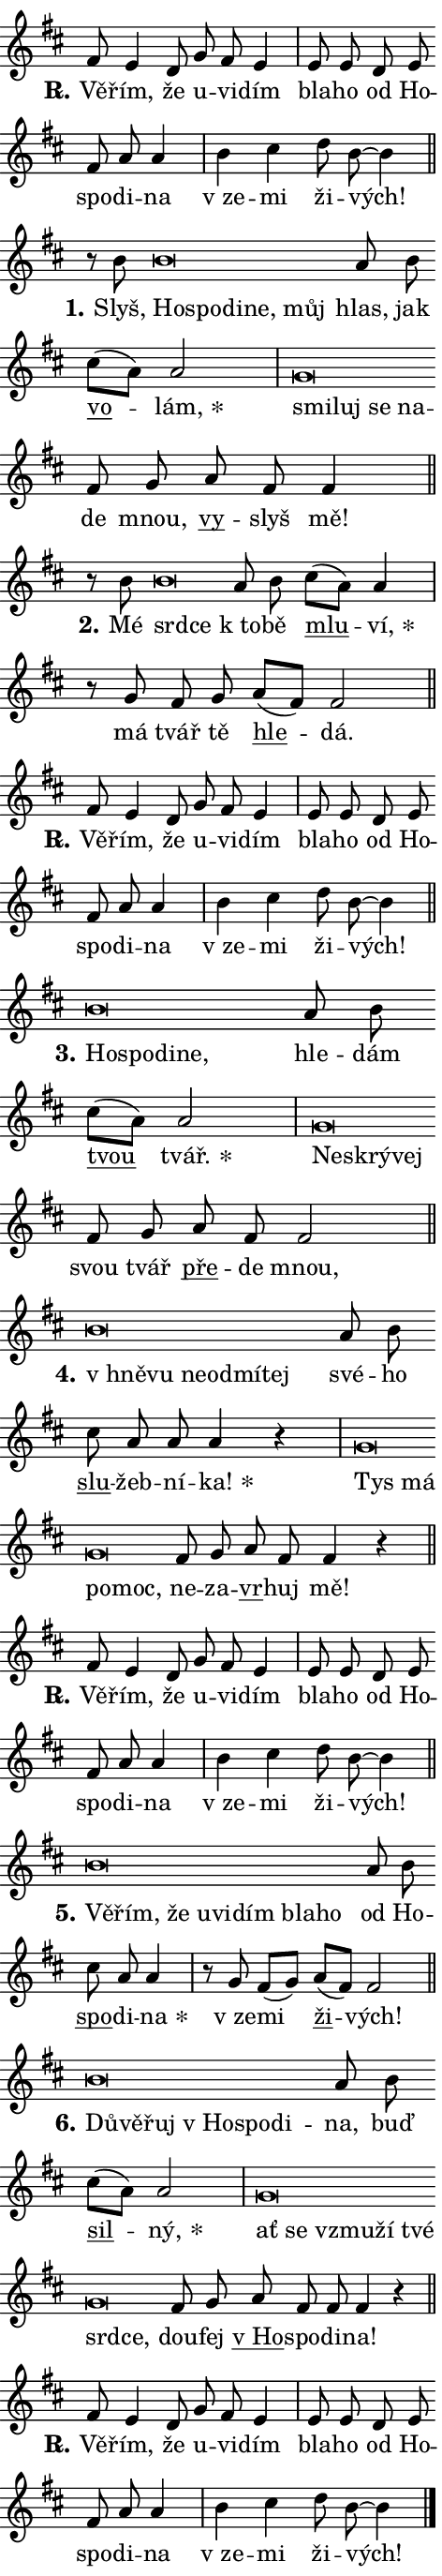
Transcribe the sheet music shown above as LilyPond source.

\version "2.24.0"
\header { tagline = "" }
\paper {
  indent = 0\cm
  top-margin = 0\cm
  right-margin = 0.13\cm % to fit lyric hyphens
  bottom-margin = 0\cm
  left-margin = 0\cm
  paper-width = 8\cm
  page-breaking = #ly:one-page-breaking
  system-system-spacing.basic-distance = #11
  score-system-spacing.basic-distance = #11
  ragged-last = ##f
}


%% Author: Thomas Morley
%% https://lists.gnu.org/archive/html/lilypond-user/2020-05/msg00002.html
#(define (line-position grob)
"Returns position of @var[grob} in current system:
   @code{'start}, if at first time-step
   @code{'end}, if at last time-step
   @code{'middle} otherwise
"
  (let* ((col (ly:item-get-column grob))
         (ln (ly:grob-object col 'left-neighbor))
         (rn (ly:grob-object col 'right-neighbor))
         (col-to-check-left (if (ly:grob? ln) ln col))
         (col-to-check-right (if (ly:grob? rn) rn col))
         (break-dir-left
           (and
             (ly:grob-property col-to-check-left 'non-musical #f)
             (ly:item-break-dir col-to-check-left)))
         (break-dir-right
           (and
             (ly:grob-property col-to-check-right 'non-musical #f)
             (ly:item-break-dir col-to-check-right))))
        (cond ((eqv? 1 break-dir-left) 'start)
              ((eqv? -1 break-dir-right) 'end)
              (else 'middle))))

#(define (tranparent-at-line-position vctor)
  (lambda (grob)
  "Relying on @code{line-position} select the relevant enry from @var{vctor}.
Used to determine transparency,"
    (case (line-position grob)
      ((end) (not (vector-ref vctor 0)))
      ((middle) (not (vector-ref vctor 1)))
      ((start) (not (vector-ref vctor 2))))))

noteHeadBreakVisibility =
#(define-music-function (break-visibility)(vector?)
"Makes @code{NoteHead}s transparent relying on @var{break-visibility}"
#{
  \override NoteHead.transparent =
    #(tranparent-at-line-position break-visibility)
#})

#(define delete-ledgers-for-transparent-note-heads
  (lambda (grob)
    "Reads whether a @code{NoteHead} is transparent.
If so this @code{NoteHead} is removed from @code{'note-heads} from
@var{grob}, which is supposed to be @code{LedgerLineSpanner}.
As a result ledgers are not printed for this @code{NoteHead}"
    (let* ((nhds-array (ly:grob-object grob 'note-heads))
           (nhds-list
             (if (ly:grob-array? nhds-array)
                 (ly:grob-array->list nhds-array)
                 '()))
           ;; Relies on the transparent-property being done before
           ;; Staff.LedgerLineSpanner.after-line-breaking is executed.
           ;; This is fragile ...
           (to-keep
             (remove
               (lambda (nhd)
                 (ly:grob-property nhd 'transparent #f))
               nhds-list)))
      ;; TODO find a better method to iterate over grob-arrays, similiar
      ;; to filter/remove etc for lists
      ;; For now rebuilt from scratch
      (set! (ly:grob-object grob 'note-heads)  '())
      (for-each
        (lambda (nhd)
          (ly:pointer-group-interface::add-grob grob 'note-heads nhd))
        to-keep))))

squashNotes = {
  \override NoteHead.X-extent = #'(-0.2 . 0.2)
  \override NoteHead.Y-extent = #'(-0.75 . 0)
  \override NoteHead.stencil =
    #(lambda (grob)
       (let ((pos (ly:grob-property grob 'staff-position)))
         (begin
           (if (< pos -7) (display "ERROR: Lower brevis then expected\n") (display ""))
           (if (<= pos -6) ly:text-interface::print ly:note-head::print))))
}
unSquashNotes = {
  \revert NoteHead.X-extent
  \revert NoteHead.Y-extent
  \revert NoteHead.stencil
}

hideNotes = \noteHeadBreakVisibility #begin-of-line-visible
unHideNotes = \noteHeadBreakVisibility #all-visible

% work-around for resetting accidentals
% https://lilypond.org/doc/v2.23/Documentation/notation/displaying-rhythms#unmetered-music
cadenzaMeasure = {
  \cadenzaOff
  \partial 1024 s1024
  \cadenzaOn
}

#(define-markup-command (accent layout props text) (markup?)
  "Underline accented syllable"
  (interpret-markup layout props
    #{\markup \override #'(offset . 4.3) \underline { #text }#}))

responsum = \markup \concat {
  "R" \hspace #-1.05 \path #0.1 #'((moveto 0 0.07) (lineto 0.9 0.8)) \hspace #0.05 "."
}

spaceSize = #0.6828661417322834 % exact space size for TeX Gyre Schola

\layout {
  \context {
    \Staff
    \remove "Time_signature_engraver"
    \override LedgerLineSpanner.after-line-breaking = #delete-ledgers-for-transparent-note-heads
  }
  \context {
    \Lyrics {
      \override LyricSpace.minimum-distance = \spaceSize
      \override LyricText.font-name = #"TeX Gyre Schola"
      \override LyricText.font-size = 1
      \override StanzaNumber.font-name = #"TeX Gyre Schola Bold"
      \override StanzaNumber.font-size = 1
    }
  }
  \context {
    \Score 
    \override NoteHead.text =
      #(lambda (grob) 
        (let ((pos (ly:grob-property grob 'staff-position)))
          #{\markup {
            \combine
              \halign #-0.55 \raise #(if (= pos -6) 0 0.5) \override #'(thickness . 2) \draw-line #'(3.2 . 0)
              \musicglyph "noteheads.sM1"
          }#}))
  }
}

% magnetic-lyrics.ily
%
%   written by
%     Jean Abou Samra <jean@abou-samra.fr>
%     Werner Lemberg <wl@gnu.org>
%
%   adapted by
%     Jiri Hon <jiri.hon@gmail.com>
%
% Version 2022-Apr-15

% https://www.mail-archive.com/lilypond-user@gnu.org/msg149350.html

#(define (Left_hyphen_pointer_engraver context)
   "Collect syllable-hyphen-syllable occurrences in lyrics and store
them in properties.  This engraver only looks to the left.  For
example, if the lyrics input is @code{foo -- bar}, it does the
following.

@itemize @bullet
@item
Set the @code{text} property of the @code{LyricHyphen} grob between
@q{foo} and @q{bar} to @code{foo}.

@item
Set the @code{left-hyphen} property of the @code{LyricText} grob with
text @q{foo} to the @code{LyricHyphen} grob between @q{foo} and
@q{bar}.
@end itemize

Use this auxiliary engraver in combination with the
@code{lyric-@/text::@/apply-@/magnetic-@/offset!} hook."
   (let ((hyphen #f)
         (text #f))
     (make-engraver
      (acknowledgers
       ((lyric-syllable-interface engraver grob source-engraver)
        (set! text grob)))
      (end-acknowledgers
       ((lyric-hyphen-interface engraver grob source-engraver)
        ;(when (not (grob::has-interface grob 'lyric-space-interface))
          (set! hyphen grob)));)
      ((stop-translation-timestep engraver)
       (when (and text hyphen)
         (ly:grob-set-object! text 'left-hyphen hyphen))
       (set! text #f)
       (set! hyphen #f)))))

#(define (lyric-text::apply-magnetic-offset! grob)
   "If the space between two syllables is less than the value in
property @code{LyricText@/.details@/.squash-threshold}, move the right
syllable to the left so that it gets concatenated with the left
syllable.

Use this function as a hook for
@code{LyricText@/.after-@/line-@/breaking} if the
@code{Left_@/hyphen_@/pointer_@/engraver} is active."
   (let ((hyphen (ly:grob-object grob 'left-hyphen #f)))
     (when hyphen
       (let ((left-text (ly:spanner-bound hyphen LEFT)))
         (when (grob::has-interface left-text 'lyric-syllable-interface)
           (let* ((common (ly:grob-common-refpoint grob left-text X))
                  (this-x-ext (ly:grob-extent grob common X))
                  (left-x-ext
                   (begin
                     ;; Trigger magnetism for left-text.
                     (ly:grob-property left-text 'after-line-breaking)
                     (ly:grob-extent left-text common X)))
                  ;; `delta` is the gap width between two syllables.
                  (delta (- (interval-start this-x-ext)
                            (interval-end left-x-ext)))
                  (details (ly:grob-property grob 'details))
                  (threshold (assoc-get 'squash-threshold details 0.2)))
             (when (< delta threshold)
               (let* (;; We have to manipulate the input text so that
                      ;; ligatures crossing syllable boundaries are not
                      ;; disabled.  For languages based on the Latin
                      ;; script this is essentially a beautification.
                      ;; However, for non-Western scripts it can be a
                      ;; necessity.
                      (lt (ly:grob-property left-text 'text))
                      (rt (ly:grob-property grob 'text))
                      (is-space (grob::has-interface hyphen 'lyric-space-interface))
                      (space (if is-space " " ""))
                      (extra-delta (if is-space spaceSize 0))
                      ;; Append new syllable.
                      (ltrt-space (if (and (string? lt) (string? rt))
                                (string-append lt space rt)
                                (make-concat-markup (list lt space rt))))
                      ;; Right-align `ltrt` to the right side.
                      (ltrt-space-markup (grob-interpret-markup
                               grob
                               (make-translate-markup
                                (cons (interval-length this-x-ext) 0)
                                (make-right-align-markup ltrt-space)))))
                 (begin
                   ;; Don't print `left-text`.
                   (ly:grob-set-property! left-text 'stencil #f)
                   ;; Set text and stencil (which holds all collected
                   ;; syllables so far) and shift it to the left.
                   (ly:grob-set-property! grob 'text ltrt-space)
                   (ly:grob-set-property! grob 'stencil ltrt-space-markup)
                   (ly:grob-translate-axis! grob (- (- delta extra-delta)) X))))))))))


#(define (lyric-hyphen::displace-bounds-first grob)
   ;; Make very sure this callback isn't triggered too early.
   (let ((left (ly:spanner-bound grob LEFT))
         (right (ly:spanner-bound grob RIGHT)))
     (ly:grob-property left 'after-line-breaking)
     (ly:grob-property right 'after-line-breaking)
     (ly:lyric-hyphen::print grob)))

squashThreshold = #0.4

\layout {
  \context {
    \Lyrics
    \consists #Left_hyphen_pointer_engraver
    \override LyricText.after-line-breaking =
      #lyric-text::apply-magnetic-offset!
    \override LyricHyphen.stencil = #lyric-hyphen::displace-bounds-first
    \override LyricText.details.squash-threshold = \squashThreshold
    \override LyricHyphen.minimum-distance = 0
    \override LyricHyphen.minimum-length = \squashThreshold
  }
}

squashText = \override LyricText.details.squash-threshold = 9999
unSquashText = \override LyricText.details.squash-threshold = \squashThreshold

leftText = \override LyricText.self-alignment-X = #LEFT
unLeftText = \revert LyricText.self-alignment-X

starOffset = #(lambda (grob) 
                (let ((x_offset (ly:self-alignment-interface::aligned-on-x-parent grob)))
                  (if (= x_offset 0) 0 (+ x_offset 1.2))))

star = #(define-music-function (syllable)(string?)
"Append star separator at the end of a syllable"
#{
  \once \override LyricText.X-offset = #starOffset
  \lyricmode { \markup {
    #syllable
    \override #'((font-name . "TeX Gyre Schola Bold")) \hspace #0.2 \lower #0.65 \larger "*"
  } }
#})

starAccent = #(define-music-function (syllable)(string?)
"Append star separator at the end of a syllable and make accent"
#{
  \once \override LyricText.X-offset = #starOffset
  \lyricmode { \markup {
    \accent #syllable
    \override #'((font-name . "TeX Gyre Schola Bold")) \hspace #0.2 \lower #0.65 \larger "*"
  } }
#})

breath = #(define-music-function (syllable)(string?)
"Append breathing indicator at the end of a syllable"
#{
  \lyricmode { \markup { #syllable "+" } }
#})

optionalBreath = #(define-music-function (syllable)(string?)
"Append optional breathing indicator at the end of a syllable"
#{
  \lyricmode { \markup { #syllable "(+)" } }
#})


\score {
    <<
        \new Voice = "melody" { \cadenzaOn \key d \major \relative { fis'8 e4 d8 g fis e4 \cadenzaMeasure \bar "|" e8 e d e \bar "" fis a a4 \cadenzaMeasure \bar "|" b cis d8 b~ b4 \cadenzaMeasure \bar "||" \break } }
        \new Lyrics \lyricsto "melody" { \lyricmode { \set stanza = \responsum
Vě -- řím, že u -- vi -- dím bla -- ho od Ho -- spo -- di -- na "v ze" -- mi ži -- vých! } }
    >>
    \layout {}
}

\score {
    <<
        \new Voice = "melody" { \cadenzaOn \key d \major \relative { r8 b'8 \squashNotes b\breve*1/16 \hideNotes \breve*1/16 \bar "" \breve*1/16 \bar "" \breve*1/16 \breve*1/16 \bar "" \unHideNotes \unSquashNotes a8 b \bar "" cis[( a)] a2 \cadenzaMeasure \bar "|" \squashNotes g\breve*1/16 \hideNotes \breve*1/16 \bar "" \breve*1/16 \breve*1/16 \bar "" \unHideNotes \unSquashNotes fis8 g \bar "" a fis fis4 \cadenzaMeasure \bar "||" \break } }
        \new Lyrics \lyricsto "melody" { \lyricmode { \set stanza = "1."
Slyš, \leftText Ho -- \squashText spo -- di -- ne, můj \unLeftText \unSquashText hlas, jak \markup \accent vo -- \star lám, \leftText smi -- \squashText luj se na -- \unLeftText \unSquashText de mnou, \markup \accent vy -- slyš mě! } }
    >>
    \layout {}
}

\score {
    <<
        \new Voice = "melody" { \cadenzaOn \key d \major \relative { r8 b'8 \squashNotes b\breve*1/16 \hideNotes \breve*1/16 \bar "" \unHideNotes \unSquashNotes a8 b \bar "" cis[( a)] a4 \cadenzaMeasure \bar "|" r8 g8 fis8 g \bar "" a[( fis)] fis2 \cadenzaMeasure \bar "||" \break } }
        \new Lyrics \lyricsto "melody" { \lyricmode { \set stanza = "2."
Mé \leftText srd -- \squashText ce \unLeftText \unSquashText "k to" -- bě \markup \accent mlu -- \star ví, má tvář tě \markup \accent hle -- dá. } }
    >>
    \layout {}
}

\score {
    <<
        \new Voice = "melody" { \cadenzaOn \key d \major \relative { fis'8 e4 d8 g fis e4 \cadenzaMeasure \bar "|" e8 e d e \bar "" fis a a4 \cadenzaMeasure \bar "|" b cis d8 b~ b4 \cadenzaMeasure \bar "||" \break } }
        \new Lyrics \lyricsto "melody" { \lyricmode { \set stanza = \responsum
Vě -- řím, že u -- vi -- dím bla -- ho od Ho -- spo -- di -- na "v ze" -- mi ži -- vých! } }
    >>
    \layout {}
}

\score {
    <<
        \new Voice = "melody" { \cadenzaOn \key d \major \relative { \squashNotes b'\breve*1/16 \hideNotes \breve*1/16 \bar "" \breve*1/16 \breve*1/16 \bar "" \unHideNotes \unSquashNotes a8 b \bar "" cis[( a)] a2 \cadenzaMeasure \bar "|" \squashNotes g\breve*1/16 \hideNotes \breve*1/16 \breve*1/16 \bar "" \unHideNotes \unSquashNotes fis8 g \bar "" a fis fis2 \cadenzaMeasure \bar "||" \break } }
        \new Lyrics \lyricsto "melody" { \lyricmode { \set stanza = "3."
\leftText Ho -- \squashText spo -- di -- ne, \unLeftText \unSquashText hle -- dám \markup \accent tvou \star tvář. \leftText Ne -- \squashText skrý -- vej \unLeftText \unSquashText svou tvář \markup \accent pře -- de mnou, } }
    >>
    \layout {}
}

\score {
    <<
        \new Voice = "melody" { \cadenzaOn \key d \major \relative { \squashNotes b'\breve*1/16 \hideNotes \breve*1/16 \bar "" \breve*1/16 \bar "" \breve*1/16 \bar "" \breve*1/16 \breve*1/16 \bar "" \unHideNotes \unSquashNotes a8 b \bar "" cis a a a4 r \cadenzaMeasure \bar "|" \squashNotes g\breve*1/16 \hideNotes \breve*1/16 \bar "" \breve*1/16 \breve*1/16 \bar "" \unHideNotes \unSquashNotes fis8 g \bar "" a fis fis4 r \cadenzaMeasure \bar "||" \break } }
        \new Lyrics \lyricsto "melody" { \lyricmode { \set stanza = "4."
\leftText "v hně" -- \squashText vu ne -- od -- mí -- tej \unLeftText \unSquashText své -- ho \markup \accent slu -- žeb -- ní -- \star ka! \leftText Tys \squashText má po -- moc, \unLeftText \unSquashText ne -- za -- \markup \accent vr -- huj mě! } }
    >>
    \layout {}
}

\score {
    <<
        \new Voice = "melody" { \cadenzaOn \key d \major \relative { fis'8 e4 d8 g fis e4 \cadenzaMeasure \bar "|" e8 e d e \bar "" fis a a4 \cadenzaMeasure \bar "|" b cis d8 b~ b4 \cadenzaMeasure \bar "||" \break } }
        \new Lyrics \lyricsto "melody" { \lyricmode { \set stanza = \responsum
Vě -- řím, že u -- vi -- dím bla -- ho od Ho -- spo -- di -- na "v ze" -- mi ži -- vých! } }
    >>
    \layout {}
}

\score {
    <<
        \new Voice = "melody" { \cadenzaOn \key d \major \relative { \squashNotes b'\breve*1/16 \hideNotes \breve*1/16 \bar "" \breve*1/16 \bar "" \breve*1/16 \bar "" \breve*1/16 \bar "" \breve*1/16 \bar "" \breve*1/16 \breve*1/16 \bar "" \unHideNotes \unSquashNotes a8 b \bar "" cis a a4 \cadenzaMeasure \bar "|" r8 g8 fis8[( g)] \bar "" a[( fis)] fis2 \cadenzaMeasure \bar "||" \break } }
        \new Lyrics \lyricsto "melody" { \lyricmode { \set stanza = "5."
\leftText Vě -- \squashText řím, že u -- vi -- dím bla -- ho \unLeftText \unSquashText od Ho -- \markup \accent spo -- di -- \star na "v ze" -- mi \markup \accent ži -- vých! } }
    >>
    \layout {}
}

\score {
    <<
        \new Voice = "melody" { \cadenzaOn \key d \major \relative { \squashNotes b'\breve*1/16 \hideNotes \breve*1/16 \bar "" \breve*1/16 \bar "" \breve*1/16 \bar "" \breve*1/16 \breve*1/16 \bar "" \unHideNotes \unSquashNotes a8 b \bar "" cis[( a)] a2 \cadenzaMeasure \bar "|" \squashNotes g\breve*1/16 \hideNotes \breve*1/16 \bar "" \breve*1/16 \bar "" \breve*1/16 \bar "" \breve*1/16 \bar "" \breve*1/16 \breve*1/16 \bar "" \unHideNotes \unSquashNotes fis8 g \bar "" a fis fis fis4 r \cadenzaMeasure \bar "||" \break } }
        \new Lyrics \lyricsto "melody" { \lyricmode { \set stanza = "6."
\leftText Dů -- \squashText vě -- řuj "v Ho" -- spo -- di -- \unLeftText \unSquashText na, buď \markup \accent sil -- \star ný, \leftText ať \squashText se vzmu -- ží tvé srd -- ce, \unLeftText \unSquashText dou -- fej \markup \accent "v Ho" -- spo -- di -- na! } }
    >>
    \layout {}
}

\score {
    <<
        \new Voice = "melody" { \cadenzaOn \key d \major \relative { fis'8 e4 d8 g fis e4 \cadenzaMeasure \bar "|" e8 e d e \bar "" fis a a4 \cadenzaMeasure \bar "|" b cis d8 b~ b4 \cadenzaMeasure \bar "||" \break } \bar "|." }
        \new Lyrics \lyricsto "melody" { \lyricmode { \set stanza = \responsum
Vě -- řím, že u -- vi -- dím bla -- ho od Ho -- spo -- di -- na "v ze" -- mi ži -- vých! } }
    >>
    \layout {}
}
